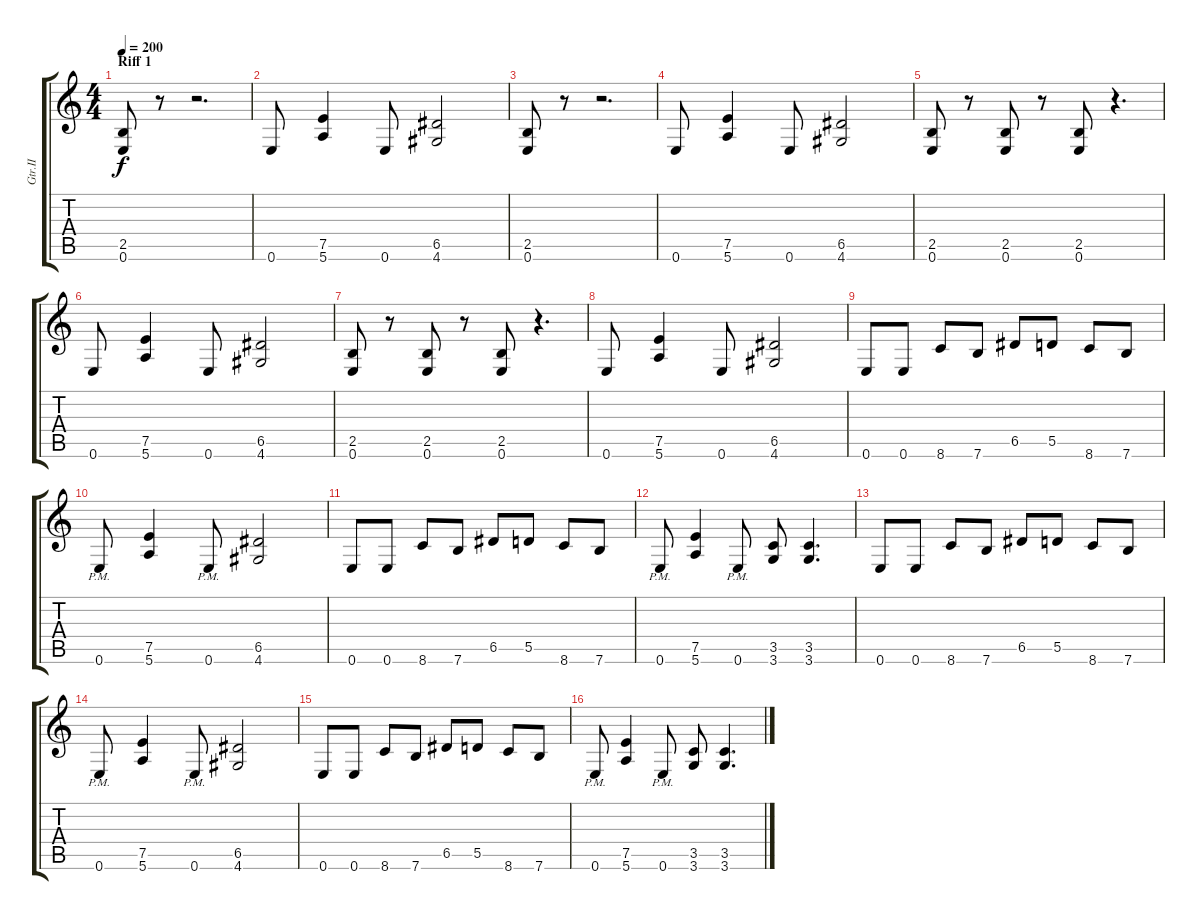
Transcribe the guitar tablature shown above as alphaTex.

\track ("Gtr.II" "Gtr.II") {instrument overdrivenguitar}
\staff {score tabs}
\tuning (E4 B3 G3 D3 A2 E2) {hide}
\ts (4 4)
\section ("" "Riff 1")
\tempo 200
\clef g2
\ks c
(2.5 0.6).8{dy f} r.8 r.2{d} |
0.6.8 (7.5 5.6).4 0.6.8 (6.5 4.6).2 |
(2.5 0.6).8 r.8 r.2{d} |
0.6.8 (7.5 5.6).4 0.6.8 (6.5 4.6).2 |
(2.5 0.6).8 r.8 (2.5 0.6).8 r.8 (2.5 0.6).8 r.4{d} |
0.6.8 (7.5 5.6).4 0.6.8 (6.5 4.6).2 |
(2.5 0.6).8 r.8 (2.5 0.6).8 r.8 (2.5 0.6).8 r.4{d} |
0.6.8 (7.5 5.6).4 0.6.8 (6.5 4.6).2 |
0.6.8 0.6.8 8.6.8 7.6.8 6.5.8 5.5.8 8.6.8 7.6.8 |
0.6{pm}.8 (7.5 5.6).4 0.6{pm}.8 (6.5 4.6).2 |
0.6.8 0.6.8 8.6.8 7.6.8 6.5.8 5.5.8 8.6.8 7.6.8 |
0.6{pm}.8 (7.5 5.6).4 0.6{pm}.8 (3.5 3.6).8 (3.5 3.6).4{d} |
0.6.8 0.6.8 8.6.8 7.6.8 6.5.8 5.5.8 8.6.8 7.6.8 |
0.6{pm}.8 (7.5 5.6).4 0.6{pm}.8 (6.5 4.6).2 |
0.6.8 0.6.8 8.6.8 7.6.8 6.5.8 5.5.8 8.6.8 7.6.8 |
0.6{pm}.8 (7.5 5.6).4 0.6{pm}.8 (3.5 3.6).8 (3.5 3.6).4{d}
